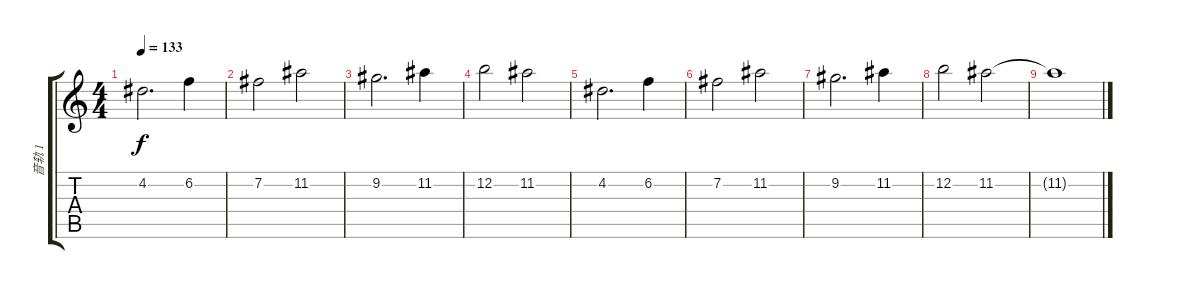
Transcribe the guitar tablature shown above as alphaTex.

\track ("音轨 1" "音轨 1") {instrument overdrivenguitar}
\staff {score tabs}
\tuning (E4 B3 G3 D3 A2 E2) {hide}
\ts (4 4)
\tempo 133
\clef g2
\ks c
4.2.2{d dy f} 6.2.4 |
7.2.2 11.2.2 |
9.2.2{d} 11.2.4 |
12.2.2 11.2.2 |
4.2.2{d} 6.2.4 |
7.2.2 11.2.2 |
9.2.2{d} 11.2.4 |
12.2.2 11.2.2 |
11.2{t}.1
